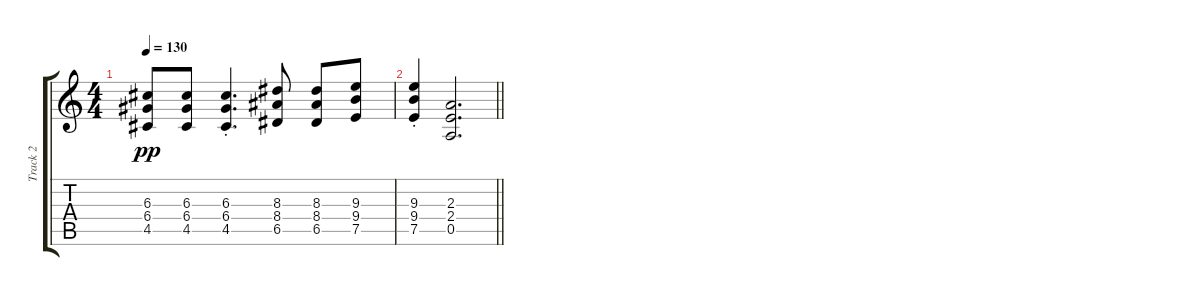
\track ("Track 2" "Track 2") {instrument acousticguitarsteel}
\staff {score tabs}
\tuning (E4 B3 G3 D3 A2 E2) {hide}
\ts (4 4)
\tempo 130
\clef g2
\ks c
(6.3 6.4 4.5).8{dy pp} (6.3 6.4 4.5).8 (6.3{st} 6.4{st} 4.5{st}).4{d} (8.3 8.4 6.5).8 (8.3 8.4 6.5).8 (9.3 9.4 7.5).8 |
\barLineRight lightlight
(9.3{st} 9.4{st} 7.5{st}).4 (2.3 2.4 0.5).2{d}
